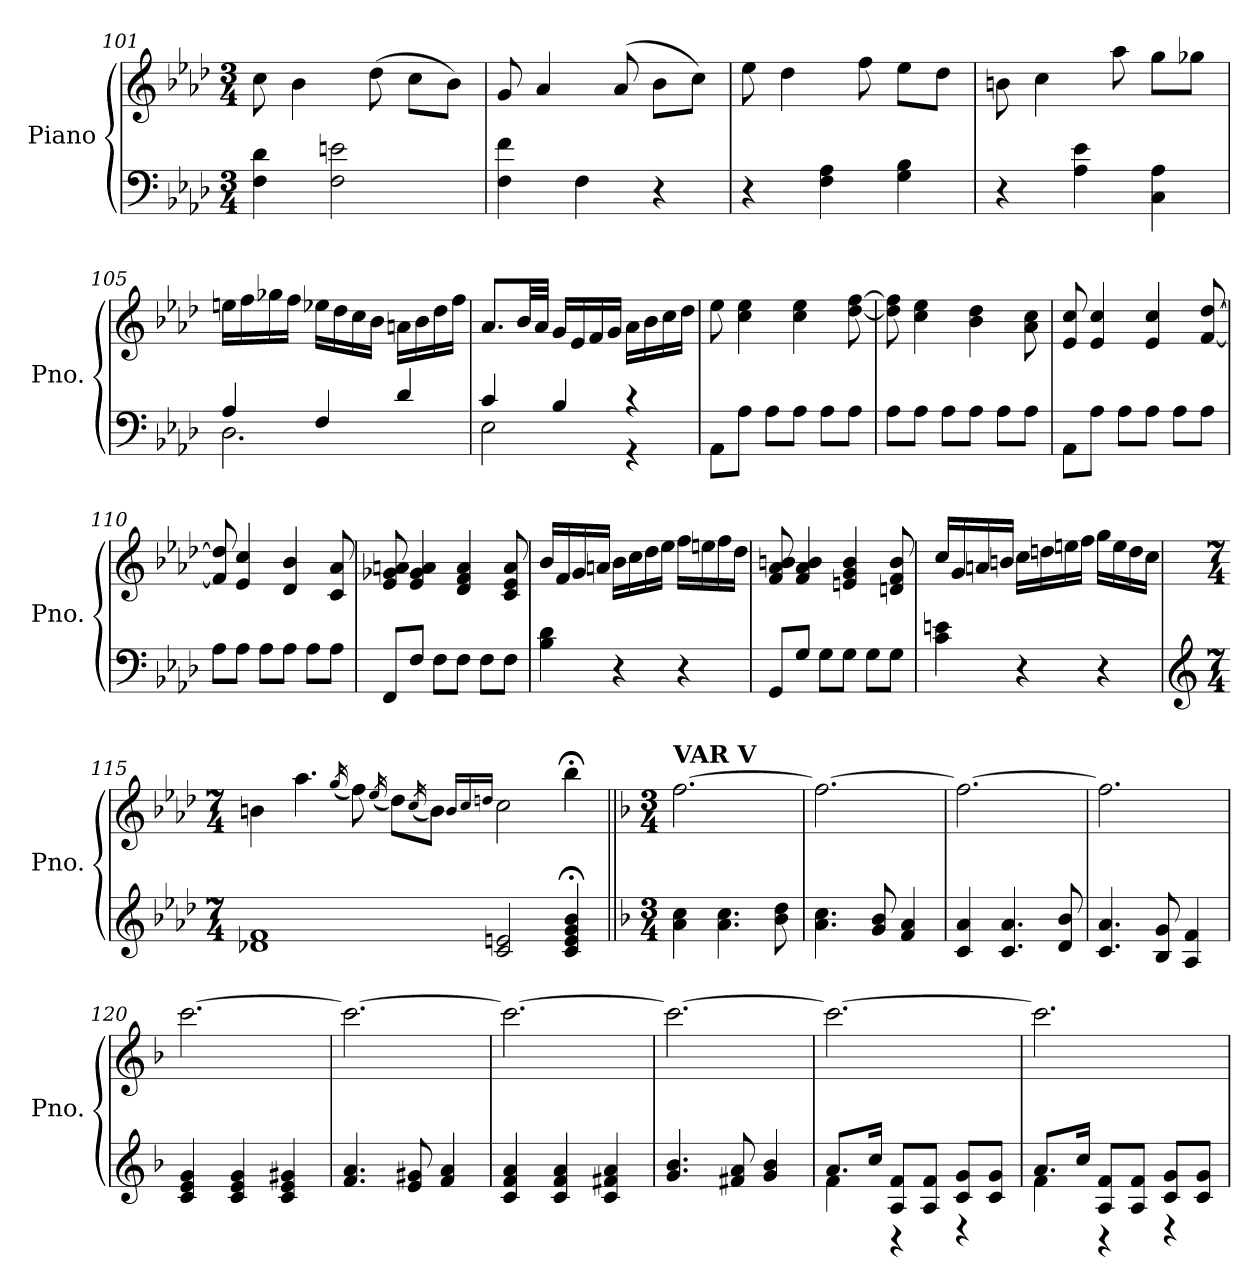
**kern	**kern
*part1	*part1
*staff2	*staff1
*I"Piano	*
*I'Pno.	*
!!LO:LB:g=z
*clefF4	*clefG2
*k[b-e-a-d-]	*k[b-e-a-d-]
*f:	*f:
*M3/4	*M3/4
=101	=101
4F\ 4d-\	8cc\
.	4b-\
2F\ 2en\	.
.	(>8dd-\
.	8cc\L
.	8b-\J)
=102	=102
4F\ 4f\	8g/
.	4a-/
4F\	.
.	(>8a-/
4r	8b-\L
.	8cc\J)
=103	=103
4r	8ee-\
.	4dd-\
4F\ 4A-\	.
.	8ff\
4G\ 4B-\	8ee-\L
.	8dd-\J
=104	=104
4r	8bn\
.	4cc\
4A-\ 4e-\	.
.	8aa-\
4C\ 4A-\	8gg\L
.	8gg-X\J
=105	=105
*^	*
4A-/	2.D-\	16een\LL
.	.	16ff\
.	.	16gg-X\
.	.	16ff\JJ
4F/	.	16ee-X\LL
.	.	16dd-\
.	.	16cc\
.	.	16b-\JJ
4d-/	.	16an\LL
.	.	16b-\
.	.	16dd-\
.	.	16ff\JJ
!!LO:LB:g=z
=106	=106	=106
4c/	2E-\	8.a-/L
.	.	32b-/LL
.	.	32a-/JJJ
4B-/	.	16g/LL
.	.	16e-/
.	.	16f/
.	.	16g/JJ
4r	4r	16a-\LL
.	.	16b-\
.	.	16cc\
.	.	16dd-\JJ
*v	*v	*
=107	=107
8AA-\L	8ee-\
8A-\J	4cc\ 4ee-\
8A-\L	.
8A-\J	4cc\ 4ee-\
8A-\L	.
8A-\J	[8dd-\ [8ff\
=108	=108
8A-\L	8dd-\] 8ff\]
8A-\J	4cc\ 4ee-\
8A-\L	.
8A-\J	4b-\ 4dd-\
8A-\L	.
8A-\J	8a-\ 8cc\
=109	=109
8AA-\L	8e-/ 8cc/
8A-\J	4e-/ 4cc/
8A-\L	.
8A-\J	4e-/ 4cc/
8A-\L	.
8A-\J	[8f/ [8dd-/
=110	=110
8A-\L	8f/] 8dd-/]
8A-\J	4e-/ 4cc/
8A-\L	.
8A-\J	4d-/ 4b-/
8A-\L	.
8A-\J	8c/ 8a-/
=111	=111
8FF/L	8e-/ 8g-X/ 8an/
8F/J	4e-/ 4g-/ 4a/
8F\L	.
8F\J	4d-/ 4f/ 4a/
8F\L	.
8F\J	8c/ 8e-/ 8a/
!!LO:LB:g=z
=112	=112
4B-\ 4d-\	16b-/LL
.	16f/
.	16g/
.	16an/JJ
4r	16b-\LL
.	16cc\
.	16dd-\
.	16ee-\JJ
4r	16ff\LL
.	16een\
.	16ff\
.	16dd-\JJ
=113	=113
8GG/L	8f/ 8a-/ 8bn/
8G/J	4f/ 4a-/ 4b/
8G\L	.
8G\J	4en/ 4g/ 4b/
8G\L	.
8G\J	8dn/ 8f/ 8b/
=114	=114
4c\ 4en\	16cc/LL
.	16g/
.	16an/
.	16bn/JJ
4r	16cc\LL
.	16ddn\
.	16een\
.	16ff\JJ
4r	16gg\LL
.	16ee\
.	16dd\
.	16cc\JJ
!!LO:LB:g=z
=115	=115
*clefG2	*
*M7/4	*M7/4
1d-X 1f	4bn\
.	4.aa-\
.	(<16qgg/
.	8ff\)
.	(<16qee-/
.	8dd-\L)
.	(<16qcc/
.	8b\J)
.	16qb/LL
.	16qcc/
.	16qddn/JJ
2c/ 2en/	2cc\
4c/;< 4e/;< 4g/;< 4b-/;<	4bb-;<\
=116||	=116||
*k[b-]	*k[b-]
*F:	*F:
*M3/4	*M3/4
!	!LO:TX:a:B:t=VAR V
4a\ 4cc\	[2.ff\
4.a\ 4.cc\	.
8b-\ 8dd\	.
=117	=117
4.a\ 4.cc\	2.ff\_
8g/ 8b-/	.
4f/ 4a/	.
!!LO:LB:g=z
=118	=118
4c/ 4a/	2.ff\_
4.c/ 4.a/	.
8d/ 8b-/	.
=119	=119
4.c/ 4.a/	2.ff\]
8B-/ 8g/	.
4A/ 4f/	.
=120	=120
4c/ 4e/ 4g/	[2.ccc\
4c/ 4e/ 4g/	.
4c/ 4e/ 4g#X/	.
=121	=121
4.f/ 4.a/	2.ccc\_
8e/ 8g#X/	.
4f/ 4a/	.
=122	=122
4c/ 4f/ 4a/	2.ccc\_
4c/ 4f/ 4a/	.
4c/ 4f#X/ 4a/	.
=123	=123
4.g/ 4.b-/	2.ccc\_
8f#X/ 8a/	.
4g/ 4b-/	.
=124	=124
*^	*
8.a/L	4f\	2.ccc\_
16cc/Jk	.	.
8A/ 8f/L	4r	.
8A/ 8f/J	.	.
8c/ 8g/L	4r	.
8c/ 8g/J	.	.
=125	=125	=125
8.a/L	4f\	2.ccc\]
16cc/Jk	.	.
8A/ 8f/L	4r	.
8A/ 8f/J	.	.
8c/ 8g/L	4r	.
8c/ 8g/J	.	.
*v	*v	*
=	=
*-	*-
